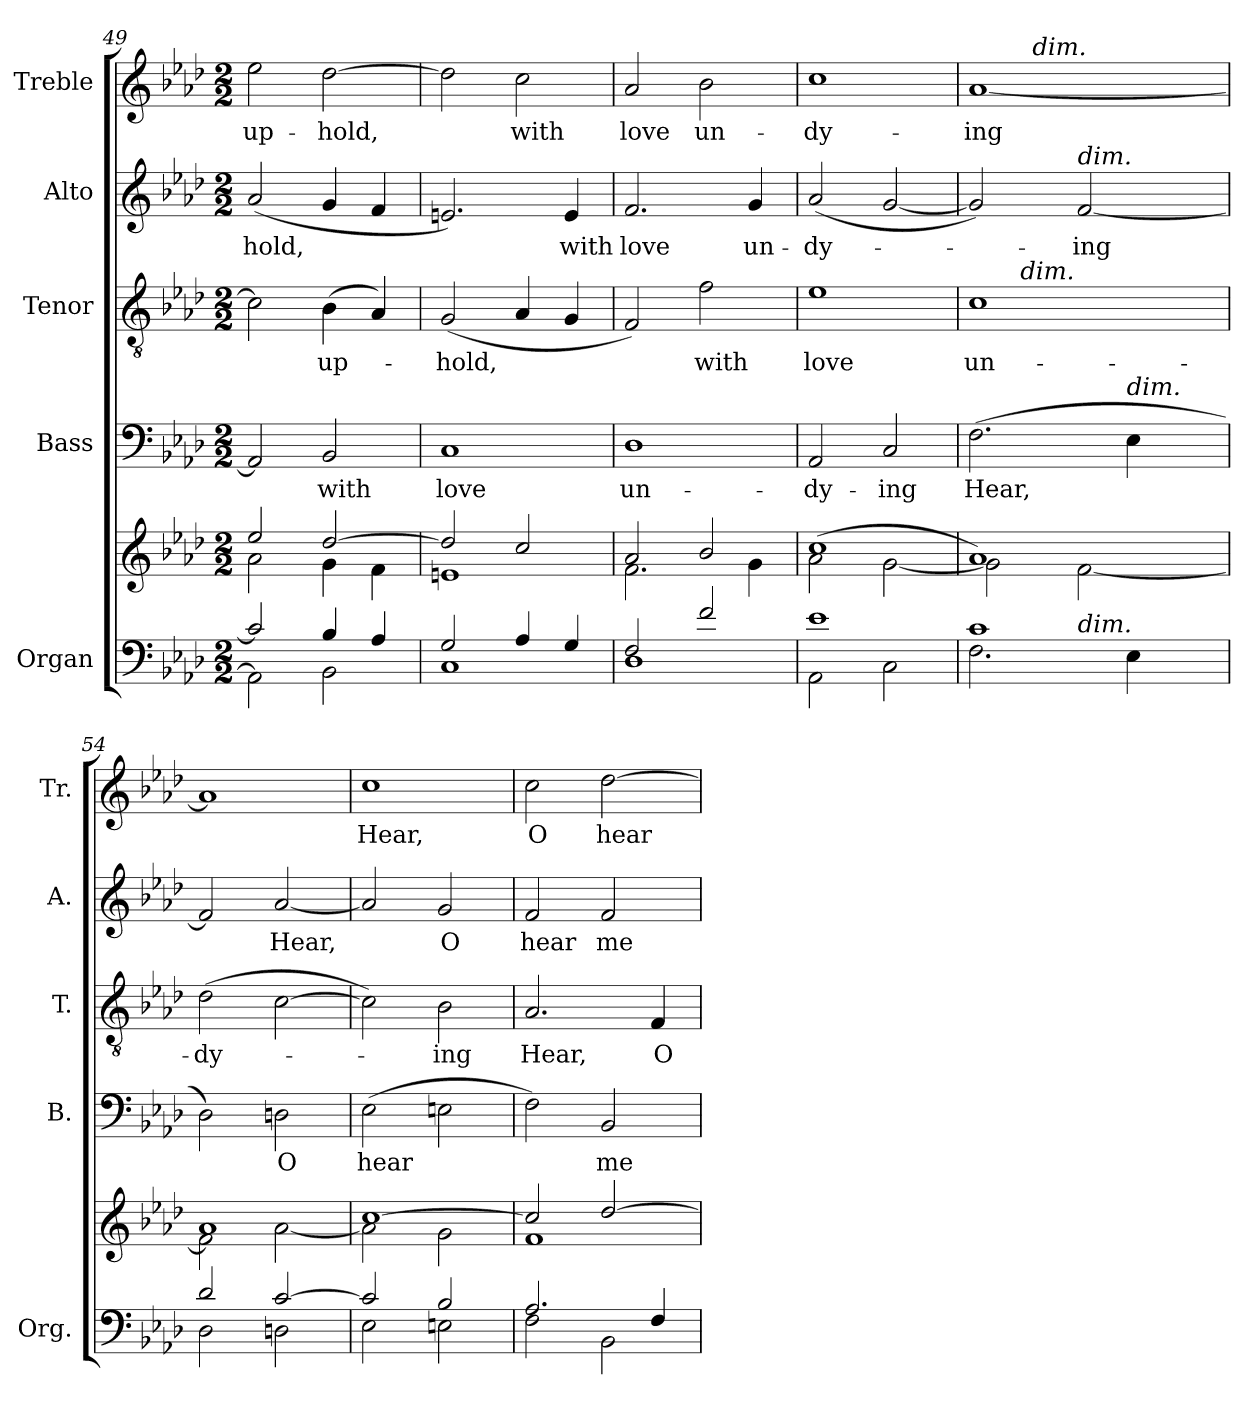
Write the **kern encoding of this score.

**kern	**kern	**kern	**text	**kern	**text	**kern	**text	**kern	**text
*part5	*part5	*part4	*part4	*part3	*part3	*part2	*part2	*part1	*part1
*staff6	*staff5	*staff4	*staff4	*staff3	*staff3	*staff2	*staff2	*staff1	*staff1
*I"Organ	*	*I"Bass	*	*I"Tenor	*	*I"Alto	*	*I"Treble	*
*I'Org.	*	*I'B.	*	*I'T.	*	*I'A.	*	*I'Tr.	*
*clefF4	*clefG2	*clefF4	*	*clefGv2	*	*clefG2	*	*clefG2	*
*	*	*	*	*ITrd7c12	*	*	*	*	*
*k[b-e-a-d-]	*k[b-e-a-d-]	*k[b-e-a-d-]	*	*k[b-e-a-d-]	*	*k[b-e-a-d-]	*	*k[b-e-a-d-]	*
*A-:	*A-:	*A-:	*	*A-:	*	*A-:	*	*A-:	*
*M2/2	*M2/2	*M2/2	*	*M2/2	*	*M2/2	*	*M2/2	*
=49	=49	=49	=49	=49	=49	=49	=49	=49	=49
*^	*^	*	*	*	*	*	*	*	*
!	!	!	!	!	!	!	!	!	!LO:LY:b:color=#000000	!	!
!	!	!	!	!	!	!	!	!	!	!	!LO:LY:b:color=#000000
2ci/]	2AA-i\]	2ee-i/	2a-i\	2AA-i/]	.	2Ci\]	.	(2a-i/	-hold,	2ee-i\	up-
!	!	!	!	!	!LO:LY:b:color=#000000	!	!	!	!	!	!
!	!	!	!	!	!	!	!LO:LY:b:color=#000000	!	!	!	!
!	!	!	!	!	!	!	!	!	!	!	!LO:LY:b:color=#000000
4B-i/	2BB-i\	[2dd-i/	4gi\	2BB-i/	with	(4BB-i\	up-	4gi/	.	[2dd-i\	-hold,
4A-i/	.	.	4fi\	.	.	4AA-i/)	.	4fi/	.	.	.
=50	=50	=50	=50	=50	=50	=50	=50	=50	=50	=50	=50
!	!	!	!	!	!LO:LY:b:color=#000000	!	!	!	!	!	!
!	!	!	!	!	!	!	!LO:LY:b:color=#000000	!	!	!	!
2Gi/	1Ci	2dd-i/]	1eni	1Ci	love	(2GGi/	-hold,	2.eni/)	.	2dd-i\]	.
!	!	!	!	!	!	!	!	!	!	!	!LO:LY:b:color=#000000
4A-i/	.	2cci/	.	.	.	4AA-i/	.	.	.	2cci\	with
!	!	!	!	!	!	!	!	!	!LO:LY:b:color=#000000	!	!
4Gi/	.	.	.	.	.	4GGi/	.	4ei/	with	.	.
=51	=51	=51	=51	=51	=51	=51	=51	=51	=51	=51	=51
!	!	!	!	!	!LO:LY:b:color=#000000	!	!	!	!	!	!
!	!	!	!	!	!	!	!	!	!LO:LY:b:color=#000000	!	!
!	!	!	!	!	!	!	!	!	!	!	!LO:LY:b:color=#000000
2Fi/	1D-i	2a-i/	2.fi\	1D-i	un-	2FFi/)	.	2.fi/	love	2a-i/	love
!	!	!	!	!	!	!	!LO:LY:b:color=#000000	!	!	!	!
!	!	!	!	!	!	!	!	!	!	!	!LO:LY:b:color=#000000
2fi/	.	2b-i/	.	.	.	2Fi\	with	.	.	2b-i\	un-
!	!	!	!	!	!	!	!	!	!LO:LY:b:color=#000000	!	!
.	.	.	4gi\	.	.	.	.	4gi/	un-	.	.
=52	=52	=52	=52	=52	=52	=52	=52	=52	=52	=52	=52
!	!	!	!	!	!LO:LY:b:color=#000000	!	!	!	!	!	!
!	!	!	!	!	!	!	!LO:LY:b:color=#000000	!	!	!	!
!	!	!	!	!	!	!	!	!	!LO:LY:b:color=#000000	!	!
!	!	!	!	!	!	!	!	!	!	!	!LO:LY:b:color=#000000
1e-i	2AA-i\	(1cci	2a-i\	2AA-i/	-dy-	1E-i	love	(2a-i/	-dy-	1cci	-dy-
!	!	!	!	!	!LO:LY:b:color=#000000	!	!	!	!	!	!
.	2Ci\	.	[2gi\	2Ci/	-ing	.	.	[2gi/	.	.	.
=53	=53	=53	=53	=53	=53	=53	=53	=53	=53	=53	=53
!	!	!	!	!	!LO:LY:b:color=#000000	!	!	!	!	!	!
!	!	!	!	!	!	!	!LO:LY:b:color=#000000	!	!	!	!
!	!	!	!	!	!	!	!	!	!	!	!LO:LY:b:color=#000000
*	*^	*	*	*	*	*^	*	*	*	*^	*
1ci	2.Fi\	2ryy	1a-i)	2gi\]	(2.Fi\	Hear,	1Ci	4ryy	un-	2gi/])	.	[1a-i	4ryy	-ing
.	.	.	.	.	.	.	.	512ryy	.	.	.	.	64..ryy	.
!	!	!	!	!	!	!	!	!LO:TX:a:i:t=dim.	!	!	!	!	!	!
.	.	.	.	.	.	.	.	2ryy	.	.	.	.	.	.
!	!	!	!	!	!	!	!	!	!	!	!	!	!LO:TX:a:i:t=dim.	!
.	.	.	.	.	.	.	.	.	.	.	.	.	2ryy	.
!	!	!	!	!	!	!	!	!	!	!LO:TX:a:i:t=dim.	!	!	!	!
!	!	!LO:TX:a:i:t=dim.	!	!	!	!	!	!	!	!	!	!	!	!
!	!	!	!	!	!	!	!	!	!	!	!LO:LY:b:color=#000000	!	!	!
.	.	2ryy	.	[2fi\	.	.	.	.	.	[2fi/	-ing	.	.	.
!	!	!	!	!	!LO:TX:a:i:t=dim.	!	!	!	!	!	!	!	!	!
.	4E-i\	.	.	.	4E-i\	.	.	.	.	.	.	.	.	.
.	.	.	.	.	.	.	.	8ryy	.	.	.	.	.	.
.	.	.	.	.	.	.	.	.	.	.	.	.	8ryy	.
.	.	.	.	.	.	.	.	16ryy	.	.	.	.	.	.
.	.	.	.	.	.	.	.	.	.	.	.	.	16ryy	.
.	.	.	.	.	.	.	.	32ryy	.	.	.	.	.	.
.	.	.	.	.	.	.	.	.	.	.	.	.	32ryy	.
.	.	.	.	.	.	.	.	64...ryy	.	.	.	.	.	.
.	.	.	.	.	.	.	.	.	.	.	.	.	256ryy	.
*	*v	*v	*	*	*	*	*v	*v	*	*	*	*v	*v	*
=54	=54	=54	=54	=54	=54	=54	=54	=54	=54	=54	=54
*	*^	*	*	*	*	*^	*	*	*	*^	*
!	!	!	!	!	!	!	!	!	!LO:LY:b:color=#000000	!	!	!	!	!
*	*v	*v	*	*	*	*	*v	*v	*	*	*	*v	*v	*
2d-i/	2D-i\	1a-i	2fi\]	2D-i\)	.	(2D-i\	-dy-	2fi/]	.	1a-i]	.
!	!	!	!	!	!LO:LY:b:color=#000000	!	!	!	!	!	!
!	!	!	!	!	!	!	!	!	!LO:LY:b:color=#000000	!	!
[2ci/	2Dni\	.	[2a-i\	2Dni\	O	[2Ci\	.	[2a-i/	Hear,	.	.
=55	=55	=55	=55	=55	=55	=55	=55	=55	=55	=55	=55
!	!	!	!	!	!LO:LY:b:color=#000000	!	!	!	!	!	!
!	!	!	!	!	!	!	!	!	!	!	!LO:LY:b:color=#000000
2ci/]	2E-i\	[1cci	2a-i\]	(2E-i\	hear	2Ci\])	.	2a-i/]	.	1cci	Hear,
!	!	!	!	!	!	!	!LO:LY:b:color=#000000	!	!	!	!
!	!	!	!	!	!	!	!	!	!LO:LY:b:color=#000000	!	!
2B-i/	2Eni\	.	2gi\	2Eni\	.	2BB-i\	-ing	2gi/	O	.	.
!!LO:LB:g=z
=56	=56	=56	=56	=56	=56	=56	=56	=56	=56	=56	=56
!	!	!	!	!	!	!	!LO:LY:b:color=#000000	!	!	!	!
!	!	!	!	!	!	!	!	!	!LO:LY:b:color=#000000	!	!
!	!	!	!	!	!	!	!	!	!	!	!LO:LY:b:color=#000000
2.A-i/	2Fi\	2cci/]	1fi	2Fi\)	.	2.AA-i/	Hear,	2fi/	hear	2cci\	O
!	!	!	!	!	!LO:LY:b:color=#000000	!	!	!	!	!	!
!	!	!	!	!	!	!	!	!	!LO:LY:b:color=#000000	!	!
!	!	!	!	!	!	!	!	!	!	!	!LO:LY:b:color=#000000
.	2BB-i\	[2dd-i/	.	2BB-i/	me	.	.	2fi/	me	[2dd-i\	hear
!	!	!	!	!	!	!	!LO:LY:b:color=#000000	!	!	!	!
4Fi/	.	.	.	.	.	4FFi/	O	.	.	.	.
*v	*v	*	*	*	*	*	*	*	*	*	*
*	*v	*v	*	*	*	*	*	*	*	*
=	=	=	=	=	=	=	=	=	=
*-	*-	*-	*-	*-	*-	*-	*-	*-	*-
